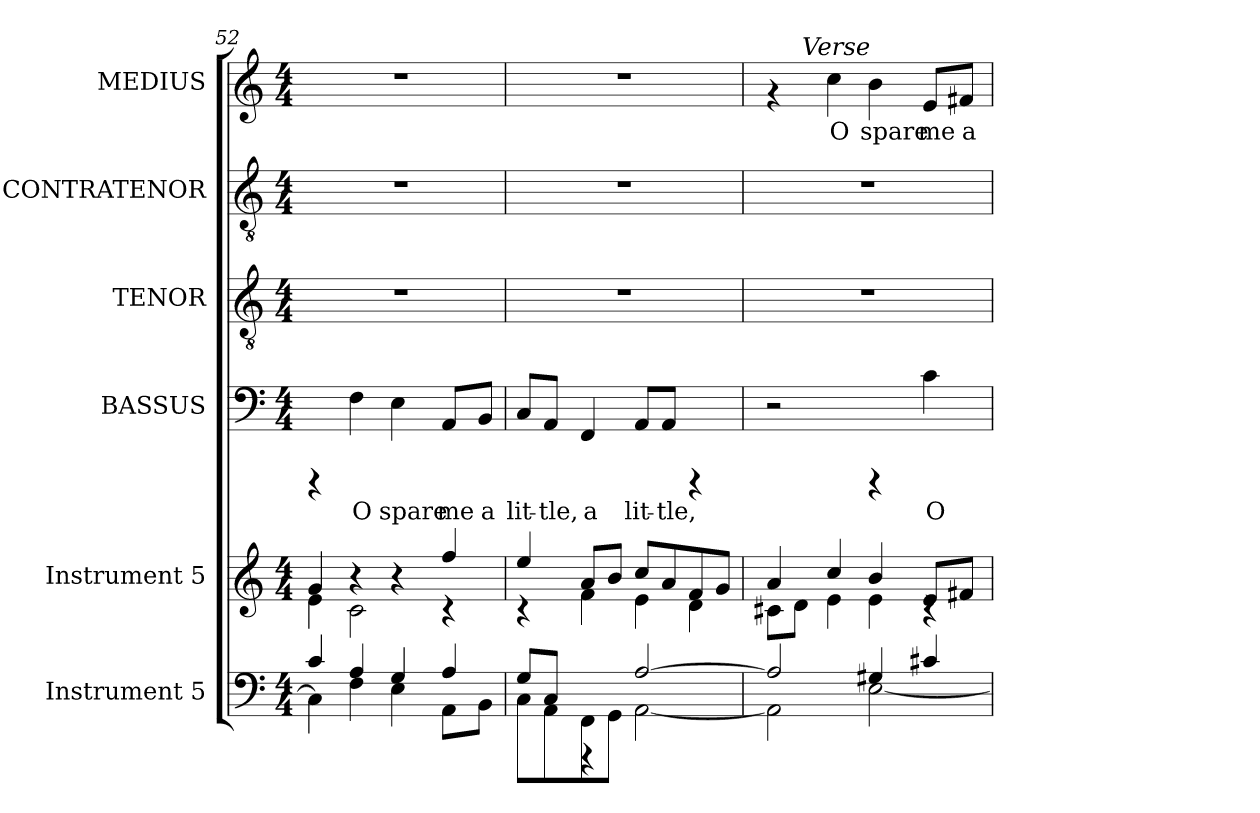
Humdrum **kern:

**kern	**kern	**kern	**text	**kern	**kern	**kern	**text
*part6	*part5	*part4	*part4	*part3	*part2	*part1	*part1
*staff6	*staff5	*staff4	*staff4	*staff3	*staff2	*staff1	*staff1
*I"Instrument 5	*I"Instrument 5	*I"BASSUS	*	*I"TENOR	*I"CONTRATENOR	*I"MEDIUS	*
*	*	*I'B	*	*	*	*I'S	*
*clefF4	*clefG2	*clefF4	*	*clefGv2	*clefGv2	*clefG2	*
*k[]	*k[]	*k[]	*	*k[]	*k[]	*k[]	*
*C:	*C:	*C:	*	*C:	*C:	*C:	*
*M4/4	*M4/4	*M4/4	*	*M4/4	*M4/4	*M4/4	*
=52	=52	=52	=52	=52	=52	=52	=52
*^	*^	*	*	*	*	*	*
4c/	4C\]	4g/	4e\	4rCCC	.	1r	1r	1r	.
!	!	!	!	!	!LO:LY:b	!	!	!	!
4A/	4F\	4ra	2c\	4F\	O	.	.	.	.
!	!	!	!	!	!LO:LY:b	!	!	!	!
4G/	4E\	4ra	.	4E\	spare	.	.	.	.
!	!	!	!	!	!LO:LY:b	!	!	!	!
4A/	8AA\L	4ff/	4rc	8AA/L	me	.	.	.	.
!	!	!	!	!	!LO:LY:b	!	!	!	!
.	8BB\J	.	.	8BB/J	a	.	.	.	.
!!LO:LB:g=z
=53	=53	=53	=53	=53	=53	=53	=53	=53	=53
!	!	!	!	!	!LO:LY:b	!	!	!	!
8G/L	8C\L	4ee/	4rc	8C/L	lit-	1r	1r	1r	.
!	!	!	!	!	!LO:LY:b	!	!	!	!
8C/J	8AA\	.	.	8AA/J	-tle,	.	.	.	.
!	!	!	!	!	!LO:LY:b	!	!	!	!
4rEEE	8FF\	8a/L	4f\	4FF/	a	.	.	.	.
.	8GG\J	8b/J	.	.	.	.	.	.	.
!	!	!	!	!	!LO:LY:b	!	!	!	!
[>2A/	[<2AA\	8cc/L	4e\	8AA/L	lit-	.	.	.	.
!	!	!	!	!	!LO:LY:b	!	!	!	!
.	.	8a/	.	8AA/J	-tle,	.	.	.	.
.	.	8f/	4d\	4rCCC	.	.	.	.	.
.	.	8g/J	.	.	.	.	.	.	.
=54	=54	=54	=54	=54	=54	=54	=54	=54	=54
*	*	*	*	*	*	*	*	*^	*
2A/]	2AA\]	4a/	8c#X\L	2r	.	1r	1r	4rf	8ryy	.
.	.	.	8d\J	.	.	.	.	.	64ryy	.
!	!	!	!	!	!	!	!	!	!LO:TX:a:i:t=Verse	!
.	.	.	.	.	.	.	.	.	2ryy	.
!	!	!	!	!	!	!	!	!	!	!LO:LY:b:cj
.	.	4cc/	4e\	.	.	.	.	4cc\	.	O
!	!	!	!	!	!	!	!	!	!	!LO:LY:b:cj
4G#X/	[<2E\	4b/	4e\	4rCCC	.	.	.	4b\	.	spare
.	.	.	.	.	.	.	.	.	4ryy	.
!	!	!	!	!	!LO:LY:b	!	!	!	!	!LO:LY:b:cj
4c#/	.	8e/L	4rc	4c\	O	.	.	8e/L	.	me
!	!	!	!	!	!	!	!	!	!	!LO:LY:b:cj
.	.	8f#X/J	.	.	.	.	.	8f#X/J	.	a
.	.	.	.	.	.	.	.	.	16..ryy	.
*v	*v	*	*	*	*	*	*	*v	*v	*
*	*v	*v	*	*	*	*	*	*
=	=	=	=	=	=	=	=
*-	*-	*-	*-	*-	*-	*-	*-
